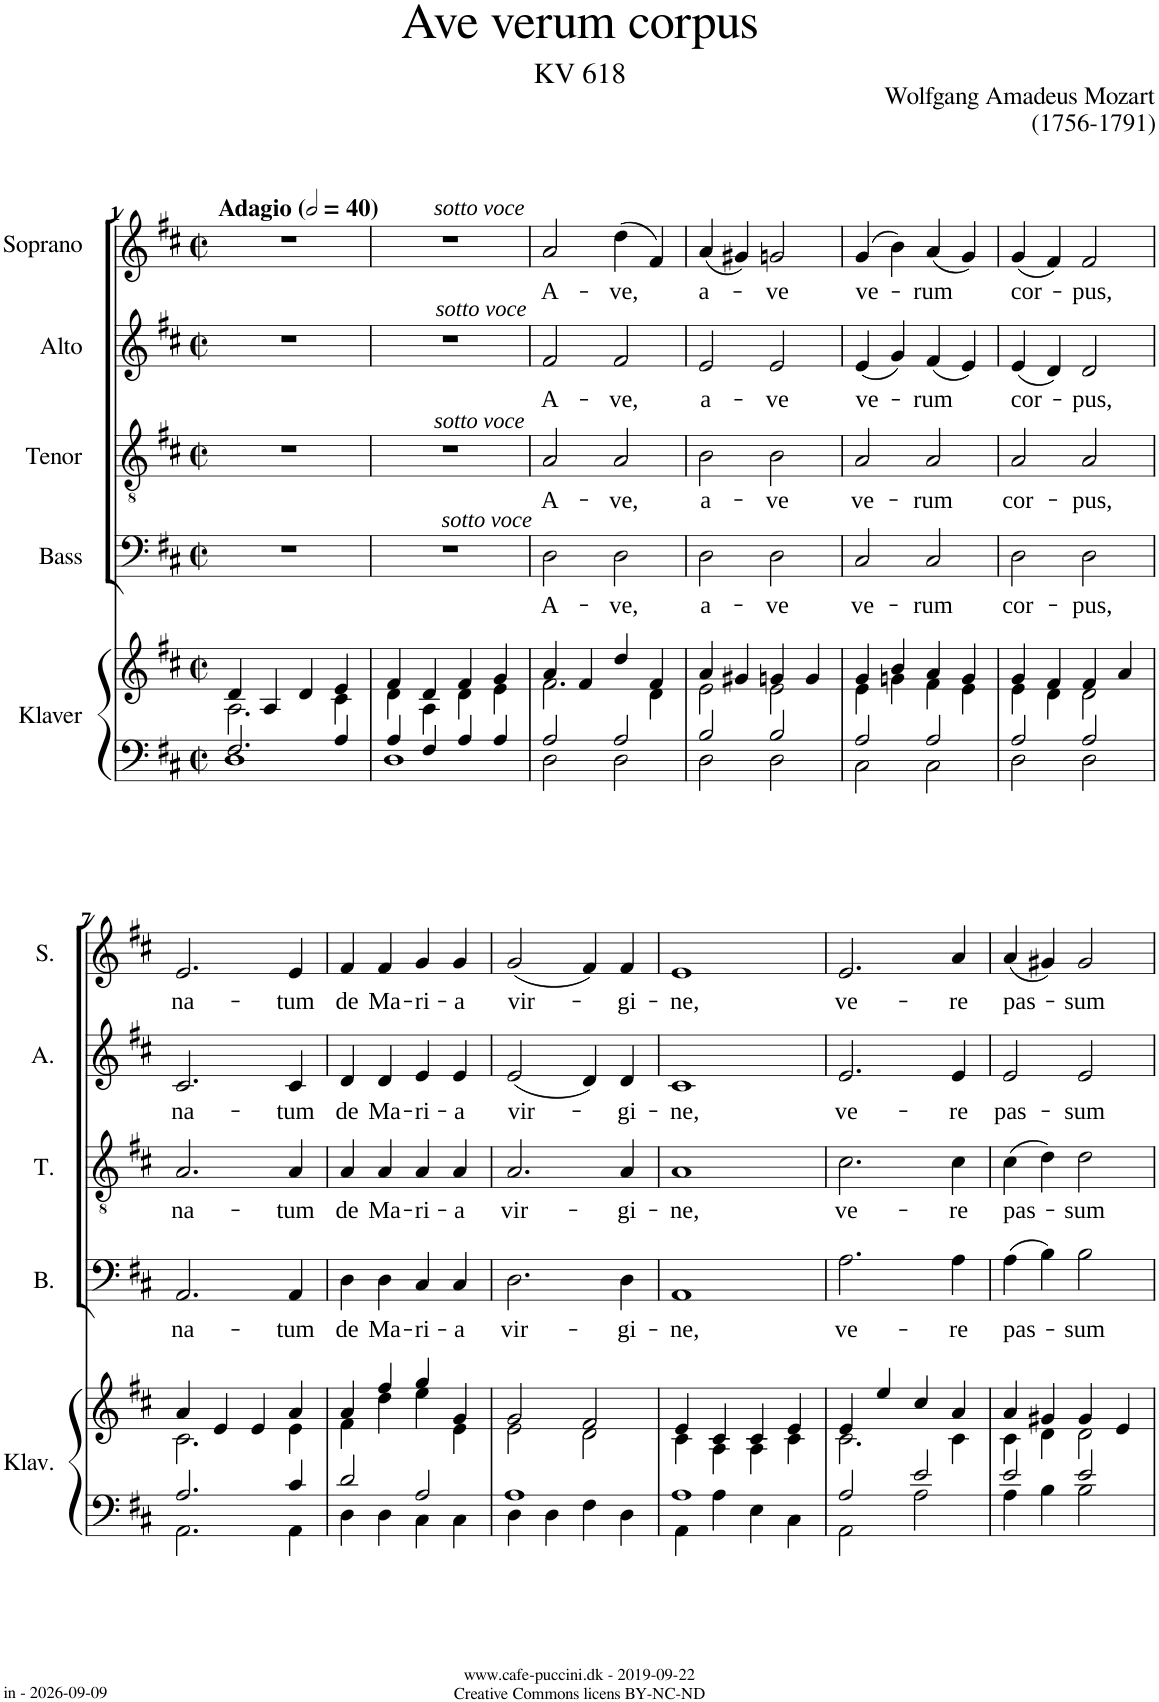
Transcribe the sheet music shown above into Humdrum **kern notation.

**kern	**kern	**kern	**text	**kern	**text	**kern	**text	**kern	**text
*part5	*part5	*part4	*part4	*part3	*part3	*part2	*part2	*part1	*part1
*staff6	*staff5	*staff4	*staff4	*staff3	*staff3	*staff2	*staff2	*staff1	*staff1
*I"Klaver	*	*I"Bass	*	*I"Tenor	*	*I"Alto	*	*I"Soprano	*
*I'Klav.	*	*I'B.	*	*I'T.	*	*I'A.	*	*I'S.	*
*clefF4	*clefG2	*clefF4	*	*clefGv2	*	*clefG2	*	*clefG2	*
*k[f#c#]	*k[f#c#]	*k[f#c#]	*	*k[f#c#]	*	*k[f#c#]	*	*k[f#c#]	*
*D:	*D:	*D:	*	*D:	*	*D:	*	*D:	*
*M2/2	*M2/2	*M2/2	*	*M2/2	*	*M2/2	*	*M2/2	*
*met(c|)	*met(c|)	*met(c|)	*	*met(c|)	*	*met(c|)	*	*met(c|)	*
*MM80	*MM80	*MM80	*	*MM80	*	*MM80	*	*MM80	*
=1	=1	=1	=1	=1	=1	=1	=1	=1	=1
*^	*^	*	*	*	*	*	*	*	*
!	!	!	!	!	!	!	!	!	!	!LO:TX:a:B:t=Adagio	!
2.F#/	1D	4d/	2.A\	1r	.	1r	.	1r	.	1r	.
.	.	4A/	.	.	.	.	.	.	.	.	.
.	.	4d/	.	.	.	.	.	.	.	.	.
4A/	.	4e/	4c#\	.	.	.	.	.	.	.	.
=2	=2	=2	=2	=2	=2	=2	=2	=2	=2	=2	=2
4A/	1D	4f#/	4d\	1r	.	1r	.	1r	.	1r	.
4F#/	.	4d/	4A\	.	.	.	.	.	.	.	.
4A/	.	4f#/	4d\	.	.	.	.	.	.	.	.
4A/	.	4g/	4e\	.	.	.	.	.	.	.	.
=3	=3	=3	=3	=3	=3	=3	=3	=3	=3	=3	=3
!	!	!	!	!	!	!	!	!	!	!LO:TX:a:i:t=sotto voce	!
!	!	!	!	!	!	!	!	!LO:TX:a:i:t=sotto voce	!	!	!
!	!	!	!	!	!	!LO:TX:a:i:t=sotto voce	!	!	!	!	!
!	!	!	!	!LO:TX:a:i:t=sotto voce	!	!	!	!	!	!	!
!	!	!	!	!	!LO:LY:b	!	!LO:LY:b	!	!LO:LY:b	!	!LO:LY:b
2A/	2D\	4a/	2.f#\	2D\	A-	2A/	A-	2f#/	A-	2a/	A-
.	.	4f#/	.	.	.	.	.	.	.	.	.
!	!	!	!	!	!LO:LY:b	!	!LO:LY:b	!	!LO:LY:b	!	!LO:LY:b
2A/	2D\	4dd/	.	2D\	-ve,	2A/	-ve,	2f#/	-ve,	(>4dd\	-ve,
.	.	4f#/	4d\	.	.	.	.	.	.	4f#/)	.
=4	=4	=4	=4	=4	=4	=4	=4	=4	=4	=4	=4
!	!	!	!	!	!LO:LY:b	!	!LO:LY:b	!	!LO:LY:b	!	!LO:LY:b
2B/	2D\	4a/	2e\	2D\	a-	2B\	a-	2e/	a-	(<4a/	a-
.	.	4g#X/	.	.	.	.	.	.	.	4g#X/)	.
!	!	!	!	!	!LO:LY:b	!	!LO:LY:b	!	!LO:LY:b	!	!LO:LY:b
2B/	2D\	4gn/	2e\	2D\	-ve	2B\	-ve	2e/	-ve	2gn/	-ve
.	.	4g/	.	.	.	.	.	.	.	.	.
=5	=5	=5	=5	=5	=5	=5	=5	=5	=5	=5	=5
!	!	!	!	!	!LO:LY:b	!	!LO:LY:b	!	!LO:LY:b	!	!LO:LY:b
2A/	2C#\	4g/	4e\	2C#/	ve-	2A/	ve-	(<4e/	ve-	(>4g/	ve-
.	.	4b/	4gn\	.	.	.	.	4g/)	.	4b\)	.
!	!	!	!	!	!LO:LY:b	!	!LO:LY:b	!	!LO:LY:b	!	!LO:LY:b
2A/	2C#\	4a/	4f#\	2C#/	-rum	2A/	-rum	(<4f#/	-rum	(<4a/	-rum
.	.	4g/	4e\	.	.	.	.	4e/)	.	4g/)	.
=6	=6	=6	=6	=6	=6	=6	=6	=6	=6	=6	=6
!	!	!	!	!	!LO:LY:b	!	!LO:LY:b	!	!LO:LY:b	!	!LO:LY:b
2A/	2D\	4g/	4e\	2D\	cor-	2A/	cor-	(<4e/	cor-	(<4g/	cor-
.	.	4f#/	4d\	.	.	.	.	4d/)	.	4f#/)	.
!	!	!	!	!	!LO:LY:b	!	!LO:LY:b	!	!LO:LY:b	!	!LO:LY:b
2A/	2D\	4f#/	2d\	2D\	-pus,	2A/	-pus,	2d/	-pus,	2f#/	-pus,
.	.	4a/	.	.	.	.	.	.	.	.	.
!!LO:LB:g=z
=7	=7	=7	=7	=7	=7	=7	=7	=7	=7	=7	=7
!	!	!	!	!	!LO:LY:b	!	!LO:LY:b	!	!LO:LY:b	!	!LO:LY:b
2.A/	2.AA\	4a/	2.c#\	2.AA/	na-	2.A/	na-	2.c#/	na-	2.e/	na-
.	.	4e/	.	.	.	.	.	.	.	.	.
.	.	4e/	.	.	.	.	.	.	.	.	.
!	!	!	!	!	!LO:LY:b	!	!LO:LY:b	!	!LO:LY:b	!	!LO:LY:b
4c#/	4AA\	4a/	4e\	4AA/	-tum	4A/	-tum	4c#/	-tum	4e/	-tum
=8	=8	=8	=8	=8	=8	=8	=8	=8	=8	=8	=8
!	!	!	!	!	!LO:LY:b	!	!LO:LY:b	!	!LO:LY:b	!	!LO:LY:b
2d/	4D\	4a/	4f#\	4D\	de	4A/	de	4d/	de	4f#/	de
!	!	!	!	!	!LO:LY:b	!	!LO:LY:b	!	!LO:LY:b	!	!LO:LY:b
.	4D\	4ff#/	4dd\	4D\	Ma-	4A/	Ma-	4d/	Ma-	4f#/	Ma-
!	!	!	!	!	!LO:LY:b	!	!LO:LY:b	!	!LO:LY:b	!	!LO:LY:b
2A/	4C#\	4gg/	4ee\	4C#/	-ri-	4A/	-ri-	4e/	-ri-	4g/	-ri-
!	!	!	!	!	!LO:LY:b	!	!LO:LY:b	!	!LO:LY:b	!	!LO:LY:b
.	4C#\	4g/	4e\	4C#/	-a	4A/	-a	4e/	-a	4g/	-a
=9	=9	=9	=9	=9	=9	=9	=9	=9	=9	=9	=9
!	!	!	!	!	!LO:LY:b	!	!LO:LY:b	!	!LO:LY:b	!	!LO:LY:b
1A	4D\	2g/	2e\	2.D\	vir-	2.A/	vir-	(<2e/	vir-	(<2g/	vir-
.	4D\	.	.	.	.	.	.	.	.	.	.
.	4F#\	2f#/	2d\	.	.	.	.	4d/)	.	4f#/)	.
!	!	!	!	!	!LO:LY:b	!	!LO:LY:b	!	!LO:LY:b	!	!LO:LY:b
.	4D\	.	.	4D\	-gi-	4A/	-gi-	4d/	-gi-	4f#/	-gi-
=10	=10	=10	=10	=10	=10	=10	=10	=10	=10	=10	=10
!	!	!	!	!	!LO:LY:b	!	!LO:LY:b	!	!LO:LY:b	!	!LO:LY:b
1A	4AA\	4e/	4c#\	1AA	-ne,	1A	-ne,	1c#	-ne,	1e	-ne,
.	4A\	4c#/	4A\	.	.	.	.	.	.	.	.
.	4E\	4c#/	4A\	.	.	.	.	.	.	.	.
.	4C#\	4e/	4c#\	.	.	.	.	.	.	.	.
=11	=11	=11	=11	=11	=11	=11	=11	=11	=11	=11	=11
!	!	!	!	!	!LO:LY:b	!	!LO:LY:b	!	!LO:LY:b	!	!LO:LY:b
2A/	2AA\	4e/	2.c#\	2.A\	ve-	2.c#\	ve-	2.e/	ve-	2.e/	ve-
.	.	4ee/	.	.	.	.	.	.	.	.	.
2e/	2A\	4cc#/	.	.	.	.	.	.	.	.	.
!	!	!	!	!	!LO:LY:b	!	!LO:LY:b	!	!LO:LY:b	!	!LO:LY:b
.	.	4a/	4c#\	4A\	-re	4c#\	-re	4e/	-re	4a/	-re
=12	=12	=12	=12	=12	=12	=12	=12	=12	=12	=12	=12
!	!	!	!	!	!LO:LY:b	!	!LO:LY:b	!	!LO:LY:b	!	!LO:LY:b
2e/	4A\	4a/	4c#\	(>4A\	pas-	(>4c#\	pas-	2e/	pas-	(<4a/	pas-
.	4B\	4g#X/	4d\	4B\)	.	4d\)	.	.	.	4g#X/)	.
!	!	!	!	!	!LO:LY:b	!	!LO:LY:b	!	!LO:LY:b	!	!LO:LY:b
2e/	2B\	4g#/	2d\	2B\	-sum	2d\	-sum	2e/	-sum	2g#/	-sum
.	.	4e/	.	.	.	.	.	.	.	.	.
*v	*v	*	*	*	*	*	*	*	*	*	*
*	*v	*v	*	*	*	*	*	*	*	*
=	=	=	=	=	=	=	=	=	=
*-	*-	*-	*-	*-	*-	*-	*-	*-	*-
